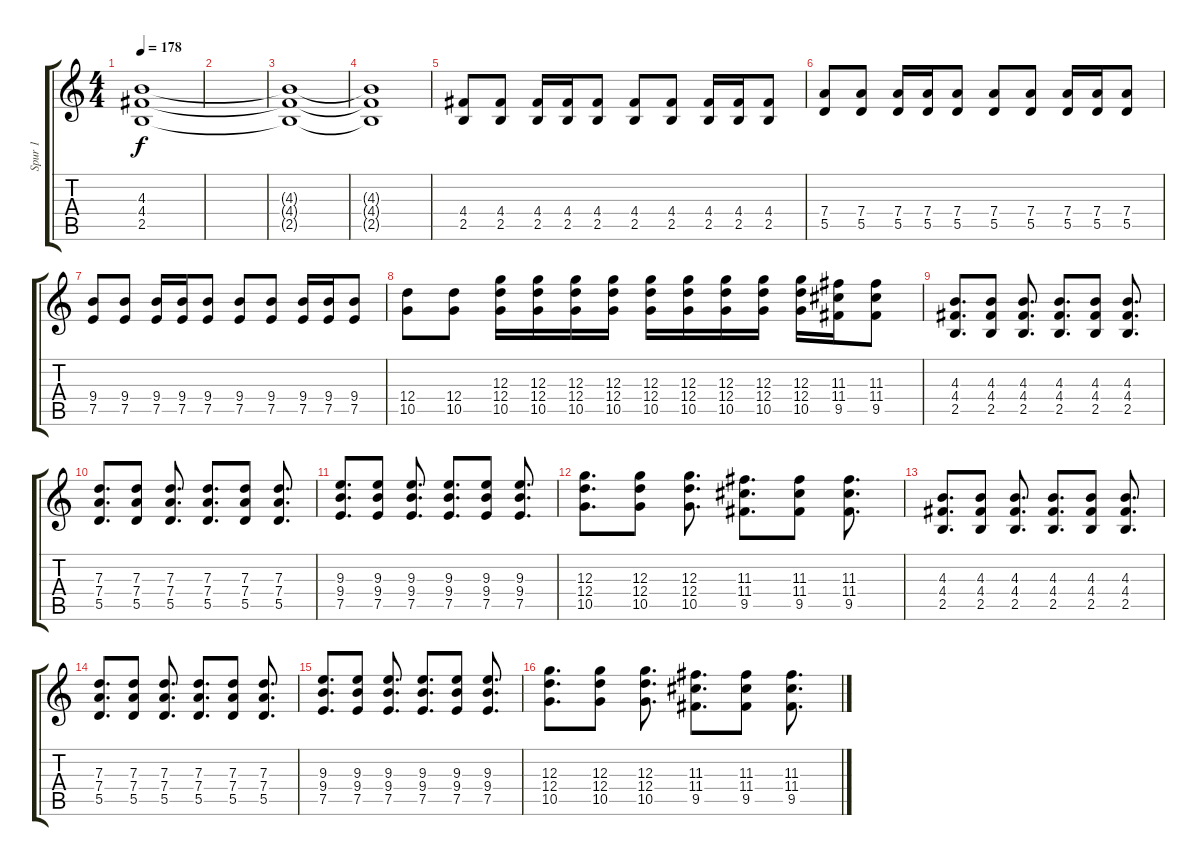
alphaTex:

\track ("Spur 1" "Spur 1") {instrument distortionguitar}
\staff {score tabs}
\tuning (E4 B3 G3 D3 A2 E2) {hide}
\ts (4 4)
\tempo 178
\clef g2
\ks c
(4.3{t} 4.4{t} 2.5{t}).1{dy f} |
|
(4.3{t} 4.4{t} 2.5{t}).1 |
(4.3{t} 4.4{t} 2.5{t}).1 |
(4.4 2.5).8 (4.4 2.5).8 (4.4 2.5).16 (4.4 2.5).16 (4.4 2.5).8 (4.4 2.5).8 (4.4 2.5).8 (4.4 2.5).16 (4.4 2.5).16 (4.4 2.5).8 |
(7.4 5.5).8 (7.4 5.5).8 (7.4 5.5).16 (7.4 5.5).16 (7.4 5.5).8 (7.4 5.5).8 (7.4 5.5).8 (7.4 5.5).16 (7.4 5.5).16 (7.4 5.5).8 |
(9.4 7.5).8 (9.4 7.5).8 (9.4 7.5).16 (9.4 7.5).16 (9.4 7.5).8 (9.4 7.5).8 (9.4 7.5).8 (9.4 7.5).16 (9.4 7.5).16 (9.4 7.5).8 |
(12.4 10.5).8 (12.4 10.5).8 (12.3 12.4 10.5).16 (12.3 12.4 10.5).16 (12.3 12.4 10.5).16 (12.3 12.4 10.5).16 (12.3 12.4 10.5).16 (12.3 12.4 10.5).16 (12.3 12.4 10.5).16 (12.3 12.4 10.5).16 (12.3 12.4 10.5).16 (11.3 11.4 9.5).16 (11.3 11.4 9.5).8 |
(4.3 4.4 2.5).8{d} (4.3 4.4 2.5).8 (4.3 4.4 2.5).8{d} (4.3 4.4 2.5).8{d} (4.3 4.4 2.5).8 (4.3 4.4 2.5).8{d} |
(7.3 7.4 5.5).8{d} (7.3 7.4 5.5).8 (7.3 7.4 5.5).8{d} (7.3 7.4 5.5).8{d} (7.3 7.4 5.5).8 (7.3 7.4 5.5).8{d} |
(9.3 9.4 7.5).8{d} (9.3 9.4 7.5).8 (9.3 9.4 7.5).8{d} (9.3 9.4 7.5).8{d} (9.3 9.4 7.5).8 (9.3 9.4 7.5).8{d} |
(12.3 12.4 10.5).8{d} (12.3 12.4 10.5).8 (12.3 12.4 10.5).8{d} (11.3 11.4 9.5).8{d} (11.3 11.4 9.5).8 (11.3 11.4 9.5).8{d} |
(4.3 4.4 2.5).8{d} (4.3 4.4 2.5).8 (4.3 4.4 2.5).8{d} (4.3 4.4 2.5).8{d} (4.3 4.4 2.5).8 (4.3 4.4 2.5).8{d} |
(7.3 7.4 5.5).8{d} (7.3 7.4 5.5).8 (7.3 7.4 5.5).8{d} (7.3 7.4 5.5).8{d} (7.3 7.4 5.5).8 (7.3 7.4 5.5).8{d} |
(9.3 9.4 7.5).8{d} (9.3 9.4 7.5).8 (9.3 9.4 7.5).8{d} (9.3 9.4 7.5).8{d} (9.3 9.4 7.5).8 (9.3 9.4 7.5).8{d} |
(12.3 12.4 10.5).8{d} (12.3 12.4 10.5).8 (12.3 12.4 10.5).8{d} (11.3 11.4 9.5).8{d} (11.3 11.4 9.5).8 (11.3 11.4 9.5).8{d}
